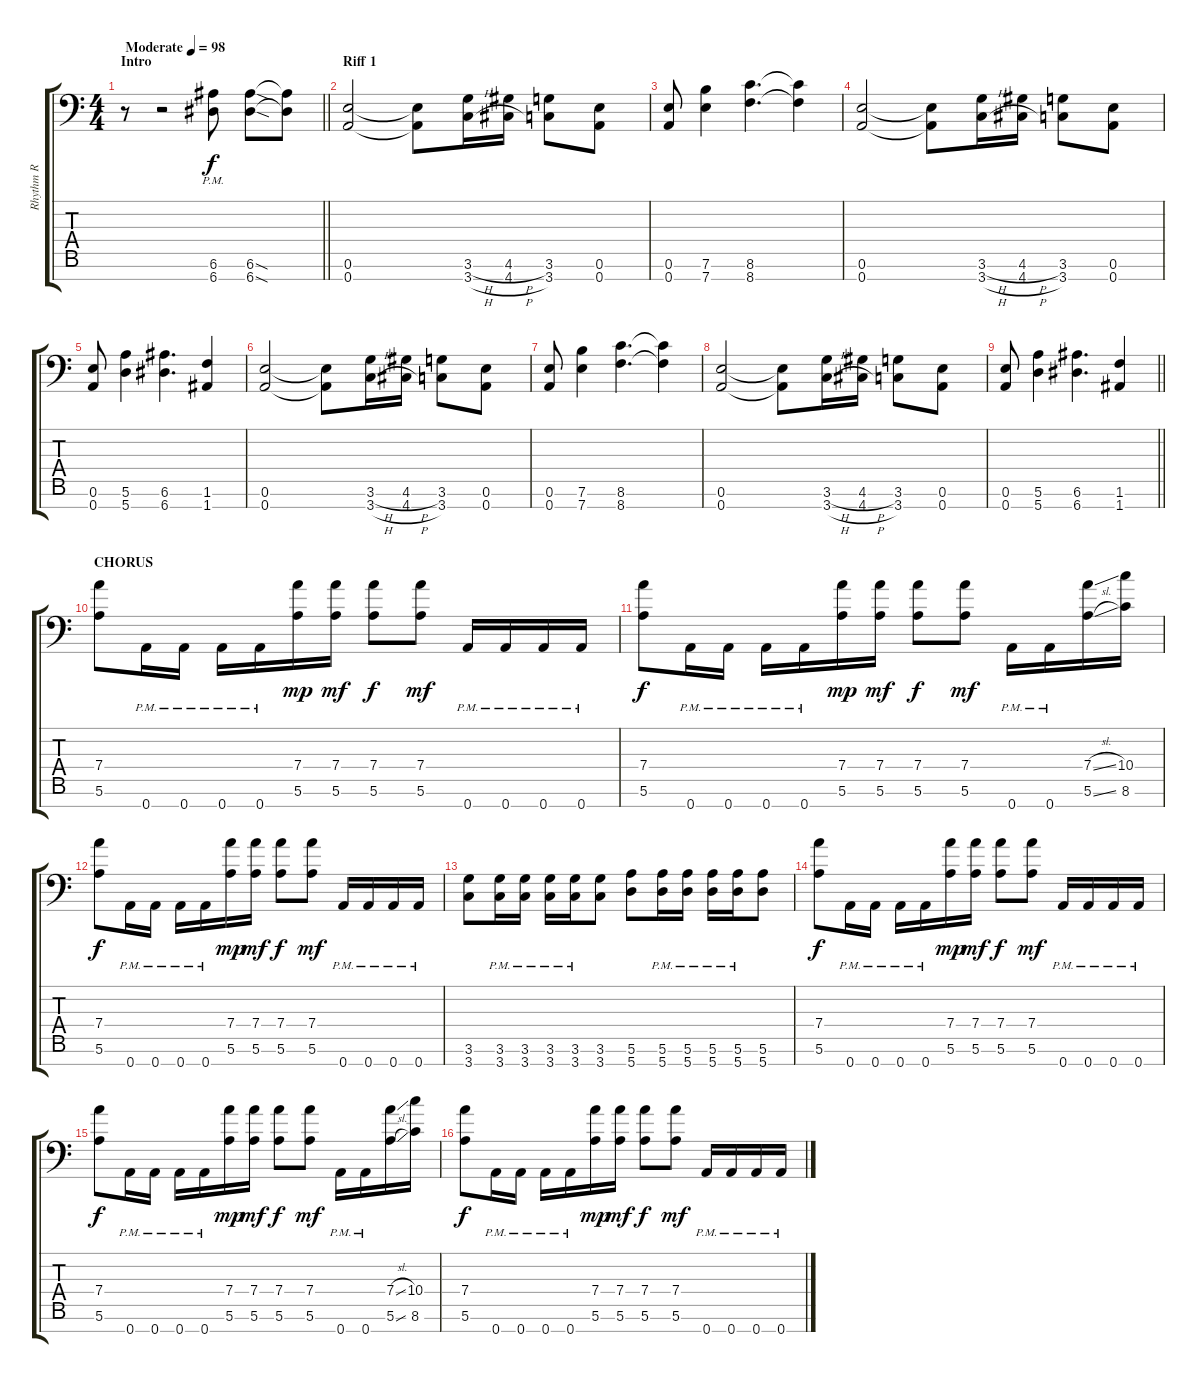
\track ("Rhythm R" "Rhythm R") {instrument overdrivenguitar}
\staff {score tabs}
\tuning (E4 B3 G3 D3 A2 E2 A1) {hide}
\ts (4 4)
\section ("" "Intro")
\tempo (98 "Moderate")
\clef f4
\barLineRight lightlight
\ks c
r.8{dy f instrument overdrivenguitar} r.2 (6.6{pm} 6.7{pm}).8 (6.6{sod} 6.7{sod}).8 (6.6{t} 6.7{t}).8 |
\section ("" "Riff 1")
(0.6 0.7).2 (0.6{t} 0.7{t}).8 (3.6{h} 3.7{h}).16 (4.6{h} 4.7{h}).16 (3.6 3.7).8 (0.6 0.7).8 |
(0.6 0.7).8 (7.6 7.7).4 (8.6 8.7).4{d} (8.6{t} 8.7{t}).4 |
(0.6 0.7).2 (0.6{t} 0.7{t}).8 (3.6{h} 3.7{h}).16 (4.6{h} 4.7{h}).16 (3.6 3.7).8 (0.6 0.7).8 |
(0.6 0.7).8 (5.6 5.7).4 (6.6 6.7).4{d} (1.6 1.7).4 |
(0.6 0.7).2 (0.6{t} 0.7{t}).8 (3.6{h} 3.7{h}).16 (4.6{h} 4.7{h}).16 (3.6 3.7).8 (0.6 0.7).8 |
(0.6 0.7).8 (7.6 7.7).4 (8.6 8.7).4{d} (8.6{t} 8.7{t}).4 |
(0.6 0.7).2 (0.6{t} 0.7{t}).8 (3.6{h} 3.7{h}).16 (4.6{h} 4.7{h}).16 (3.6 3.7).8 (0.6 0.7).8 |
\barLineRight lightlight
(0.6 0.7).8 (5.6 5.7).4 (6.6 6.7).4{d} (1.6 1.7).4 |
\section ("" "CHORUS")
(7.4 5.6).8 0.7{pm}.16 0.7{pm}.16 0.7{pm}.16 0.7{pm}.16 (7.4 5.6).16{dy mp} (7.4 5.6).16{dy mf} (7.4 5.6).8{dy f} (7.4 5.6).8{dy mf} 0.7{pm}.16 0.7{pm}.16 0.7{pm}.16 0.7{pm}.16 |
(7.4 5.6).8{dy f} 0.7{pm}.16 0.7{pm}.16 0.7{pm}.16 0.7{pm}.16 (7.4 5.6).16{dy mp} (7.4 5.6).16{dy mf} (7.4 5.6).8{dy f} (7.4 5.6).8{dy mf} 0.7{pm}.16 0.7{pm}.16 (7.4{sl} 5.6{sl}).16 (10.4 8.6).16 |
(7.4 5.6).8{dy f} 0.7{pm}.16 0.7{pm}.16 0.7{pm}.16 0.7{pm}.16 (7.4 5.6).16{dy mp} (7.4 5.6).16{dy mf} (7.4 5.6).8{dy f} (7.4 5.6).8{dy mf} 0.7{pm}.16 0.7{pm}.16 0.7{pm}.16 0.7{pm}.16 |
(3.6 3.7).8 (3.6{pm} 3.7{pm}).16 (3.6{pm} 3.7{pm}).16 (3.6{pm} 3.7{pm}).16 (3.6{pm} 3.7{pm}).16 (3.6 3.7).8 (5.6 5.7).8 (5.6{pm} 5.7{pm}).16 (5.6{pm} 5.7{pm}).16 (5.6{pm} 5.7{pm}).16 (5.6{pm} 5.7{pm}).16 (5.6 5.7).8 |
(7.4 5.6).8{dy f} 0.7{pm}.16 0.7{pm}.16 0.7{pm}.16 0.7{pm}.16 (7.4 5.6).16{dy mp} (7.4 5.6).16{dy mf} (7.4 5.6).8{dy f} (7.4 5.6).8{dy mf} 0.7{pm}.16 0.7{pm}.16 0.7{pm}.16 0.7{pm}.16 |
(7.4 5.6).8{dy f} 0.7{pm}.16 0.7{pm}.16 0.7{pm}.16 0.7{pm}.16 (7.4 5.6).16{dy mp} (7.4 5.6).16{dy mf} (7.4 5.6).8{dy f} (7.4 5.6).8{dy mf} 0.7{pm}.16 0.7{pm}.16 (7.4{sl} 5.6{sl}).16 (10.4 8.6).16 |
(7.4 5.6).8{dy f} 0.7{pm}.16 0.7{pm}.16 0.7{pm}.16 0.7{pm}.16 (7.4 5.6).16{dy mp} (7.4 5.6).16{dy mf} (7.4 5.6).8{dy f} (7.4 5.6).8{dy mf} 0.7{pm}.16 0.7{pm}.16 0.7{pm}.16 0.7{pm}.16
